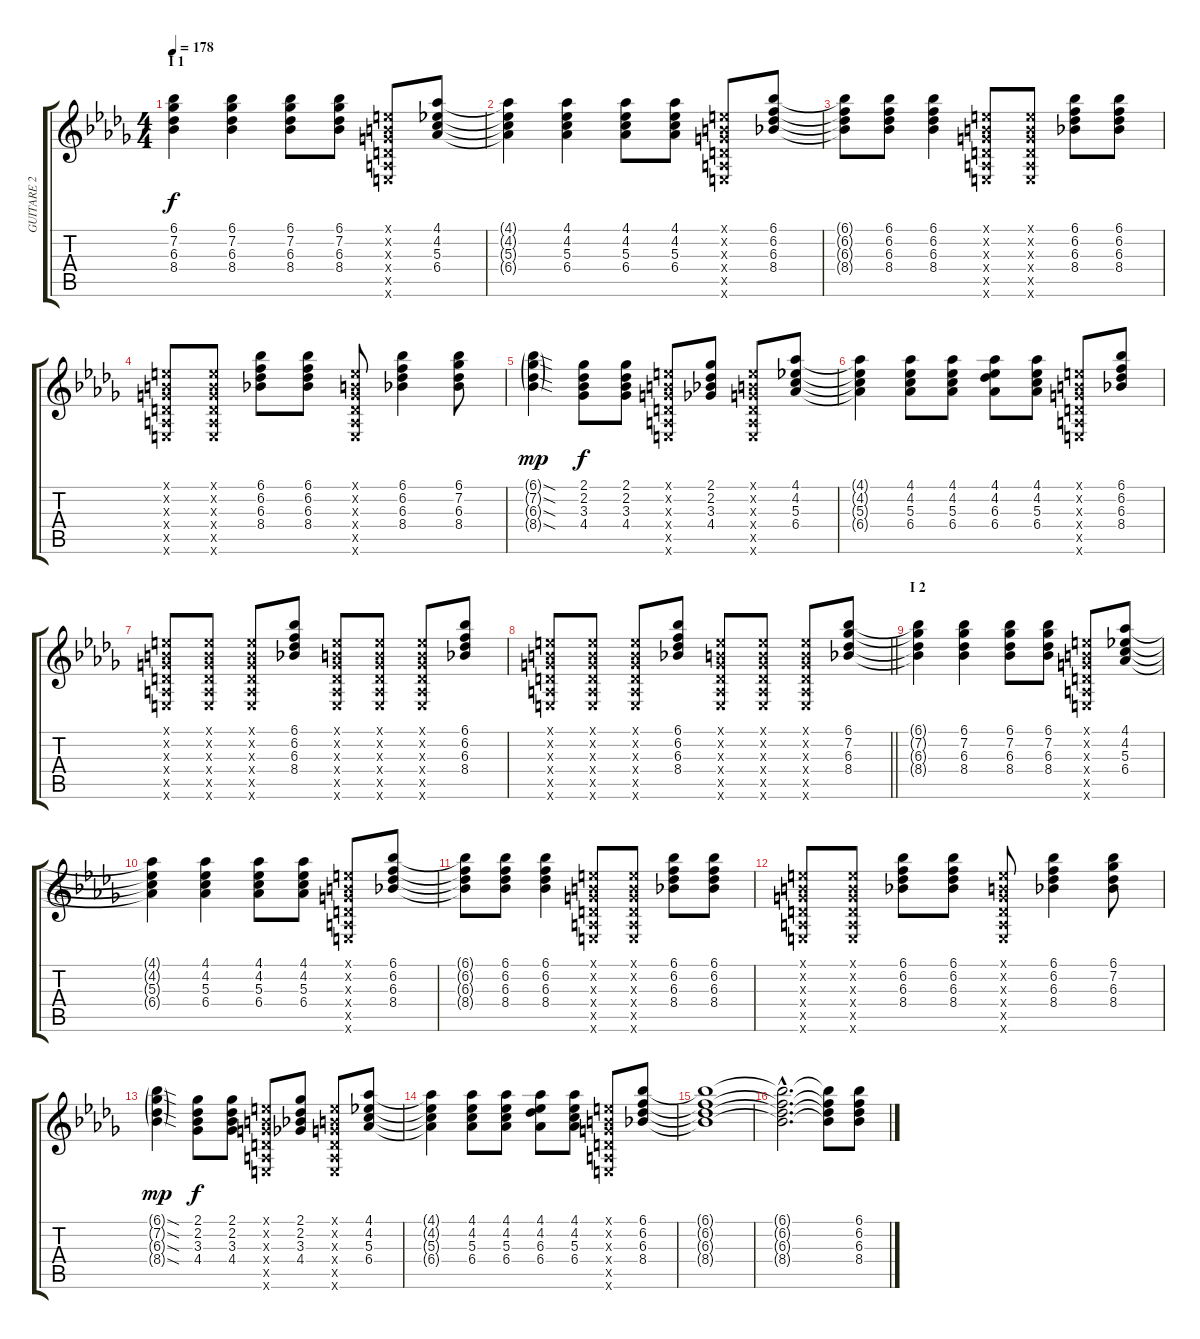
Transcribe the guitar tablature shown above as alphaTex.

\track ("GUITARE 2" "GUITARE 2") {instrument distortionguitar}
\staff {score tabs}
\tuning (E4 B3 G3 D3 A2 E2) {hide}
\ts (4 4)
\section ("" "I 1")
\tempo 178
\clef g2
\ks db
(6.1{t} 7.2{t} 6.3{t} 8.4{t}).4{dy f} (6.1 7.2 6.3 8.4).4 (6.1 7.2 6.3 8.4).8 (6.1 7.2 6.3 8.4).8 (0.1{x} 0.2{x} 0.3{x} 0.4{x} 0.5{x} 0.6{x}).8 (4.1 4.2 5.3 6.4).8 |
(4.1{t} 4.2{t} 5.3{t} 6.4{t}).4 (4.1 4.2 5.3 6.4).4 (4.1 4.2 5.3 6.4).8 (4.1 4.2 5.3 6.4).8 (0.1{x} 0.2{x} 0.3{x} 0.4{x} 0.5{x} 0.6{x}).8 (6.1 6.2 6.3 8.4).8 |
(6.1{t} 6.2{t} 6.3{t} 8.4{t}).8 (6.1 6.2 6.3 8.4).8 (6.1 6.2 6.3 8.4).4 (0.1{x} 0.2{x} 0.3{x} 0.4{x} 0.5{x} 0.6{x}).8 (0.1{x} 0.2{x} 0.3{x} 0.4{x} 0.5{x} 0.6{x}).8 (6.1 6.2 6.3 8.4).8 (6.1 6.2 6.3 8.4).8 |
(0.1{x} 0.2{x} 0.3{x} 0.4{x} 0.5{x} 0.6{x}).8 (0.1{x} 0.2{x} 0.3{x} 0.4{x} 0.5{x} 0.6{x}).8 (6.1 6.2 6.3 8.4).8 (6.1 6.2 6.3 8.4).8 (0.1{x} 0.2{x} 0.3{x} 0.4{x} 0.5{x} 0.6{x}).8 (6.1 6.2 6.3 8.4).4 (6.1 7.2 6.3 8.4).8 |
(6.1{sod g} 7.2{sod g} 6.3{sod g} 8.4{sod g}).4{dy mp} (2.1 2.2 3.3 4.4).8{dy f} (2.1 2.2 3.3 4.4).8 (0.1{x} 0.2{x} 0.3{x} 0.4{x} 0.5{x} 0.6{x}).8 (2.1 2.2 3.3 4.4).8 (0.1{x} 0.2{x} 0.3{x} 0.4{x} 0.5{x} 0.6{x}).8 (4.1 4.2 5.3 6.4).8 |
(4.1{t} 4.2{t} 5.3{t} 6.4{t}).4 (4.1 4.2 5.3 6.4).8 (4.1 4.2 5.3 6.4).8 (4.1 4.2 6.3 6.4).8 (4.1 4.2 5.3 6.4).8 (0.1{x} 0.2{x} 0.3{x} 0.4{x} 0.5{x} 0.6{x}).8 (6.1 6.2 6.3 8.4).8 |
(0.1{x} 0.2{x} 0.3{x} 0.4{x} 0.5{x} 0.6{x}).8 (0.1{x} 0.2{x} 0.3{x} 0.4{x} 0.5{x} 0.6{x}).8 (0.1{x} 0.2{x} 0.3{x} 0.4{x} 0.5{x} 0.6{x}).8 (6.1 6.2 6.3 8.4).8 (0.1{x} 0.2{x} 0.3{x} 0.4{x} 0.5{x} 0.6{x}).8 (0.1{x} 0.2{x} 0.3{x} 0.4{x} 0.5{x} 0.6{x}).8 (0.1{x} 0.2{x} 0.3{x} 0.4{x} 0.5{x} 0.6{x}).8 (6.1 6.2 6.3 8.4).8 |
\barLineRight lightlight
(0.1{x} 0.2{x} 0.3{x} 0.4{x} 0.5{x} 0.6{x}).8 (0.1{x} 0.2{x} 0.3{x} 0.4{x} 0.5{x} 0.6{x}).8 (0.1{x} 0.2{x} 0.3{x} 0.4{x} 0.5{x} 0.6{x}).8 (6.1 6.2 6.3 8.4).8 (0.1{x} 0.2{x} 0.3{x} 0.4{x} 0.5{x} 0.6{x}).8 (0.1{x} 0.2{x} 0.3{x} 0.4{x} 0.5{x} 0.6{x}).8 (0.1{x} 0.2{x} 0.3{x} 0.4{x} 0.5{x} 0.6{x}).8 (6.1 7.2 6.3 8.4).8 |
\section ("" "I 2")
(6.1{t} 7.2{t} 6.3{t} 8.4{t}).4 (6.1 7.2 6.3 8.4).4 (6.1 7.2 6.3 8.4).8 (6.1 7.2 6.3 8.4).8 (0.1{x} 0.2{x} 0.3{x} 0.4{x} 0.5{x} 0.6{x}).8 (4.1 4.2 5.3 6.4).8 |
(4.1{t} 4.2{t} 5.3{t} 6.4{t}).4 (4.1 4.2 5.3 6.4).4 (4.1 4.2 5.3 6.4).8 (4.1 4.2 5.3 6.4).8 (0.1{x} 0.2{x} 0.3{x} 0.4{x} 0.5{x} 0.6{x}).8 (6.1 6.2 6.3 8.4).8 |
(6.1{t} 6.2{t} 6.3{t} 8.4{t}).8 (6.1 6.2 6.3 8.4).8 (6.1 6.2 6.3 8.4).4 (0.1{x} 0.2{x} 0.3{x} 0.4{x} 0.5{x} 0.6{x}).8 (0.1{x} 0.2{x} 0.3{x} 0.4{x} 0.5{x} 0.6{x}).8 (6.1 6.2 6.3 8.4).8 (6.1 6.2 6.3 8.4).8 |
(0.1{x} 0.2{x} 0.3{x} 0.4{x} 0.5{x} 0.6{x}).8 (0.1{x} 0.2{x} 0.3{x} 0.4{x} 0.5{x} 0.6{x}).8 (6.1 6.2 6.3 8.4).8 (6.1 6.2 6.3 8.4).8 (0.1{x} 0.2{x} 0.3{x} 0.4{x} 0.5{x} 0.6{x}).8 (6.1 6.2 6.3 8.4).4 (6.1 7.2 6.3 8.4).8 |
(6.1{sod g} 7.2{sod g} 6.3{sod g} 8.4{sod g}).4{dy mp} (2.1 2.2 3.3 4.4).8{dy f} (2.1 2.2 3.3 4.4).8 (0.1{x} 0.2{x} 0.3{x} 0.4{x} 0.5{x} 0.6{x}).8 (2.1 2.2 3.3 4.4).8 (0.1{x} 0.2{x} 0.3{x} 0.4{x} 0.5{x} 0.6{x}).8 (4.1 4.2 5.3 6.4).8 |
(4.1{t} 4.2{t} 5.3{t} 6.4{t}).4 (4.1 4.2 5.3 6.4).8 (4.1 4.2 5.3 6.4).8 (4.1 4.2 6.3 6.4).8 (4.1 4.2 5.3 6.4).8 (0.1{x} 0.2{x} 0.3{x} 0.4{x} 0.5{x} 0.6{x}).8 (6.1 6.2 6.3 8.4).8 |
(6.1{t} 6.2{t} 6.3{t} 8.4{t}).1 |
(6.1{hac t} 6.2{hac t} 6.3{hac t} 8.4{hac t}).2{d} (6.1{t} 6.2{t} 6.3{t} 8.4{t}).8 (6.1 6.2 6.3 8.4).8
